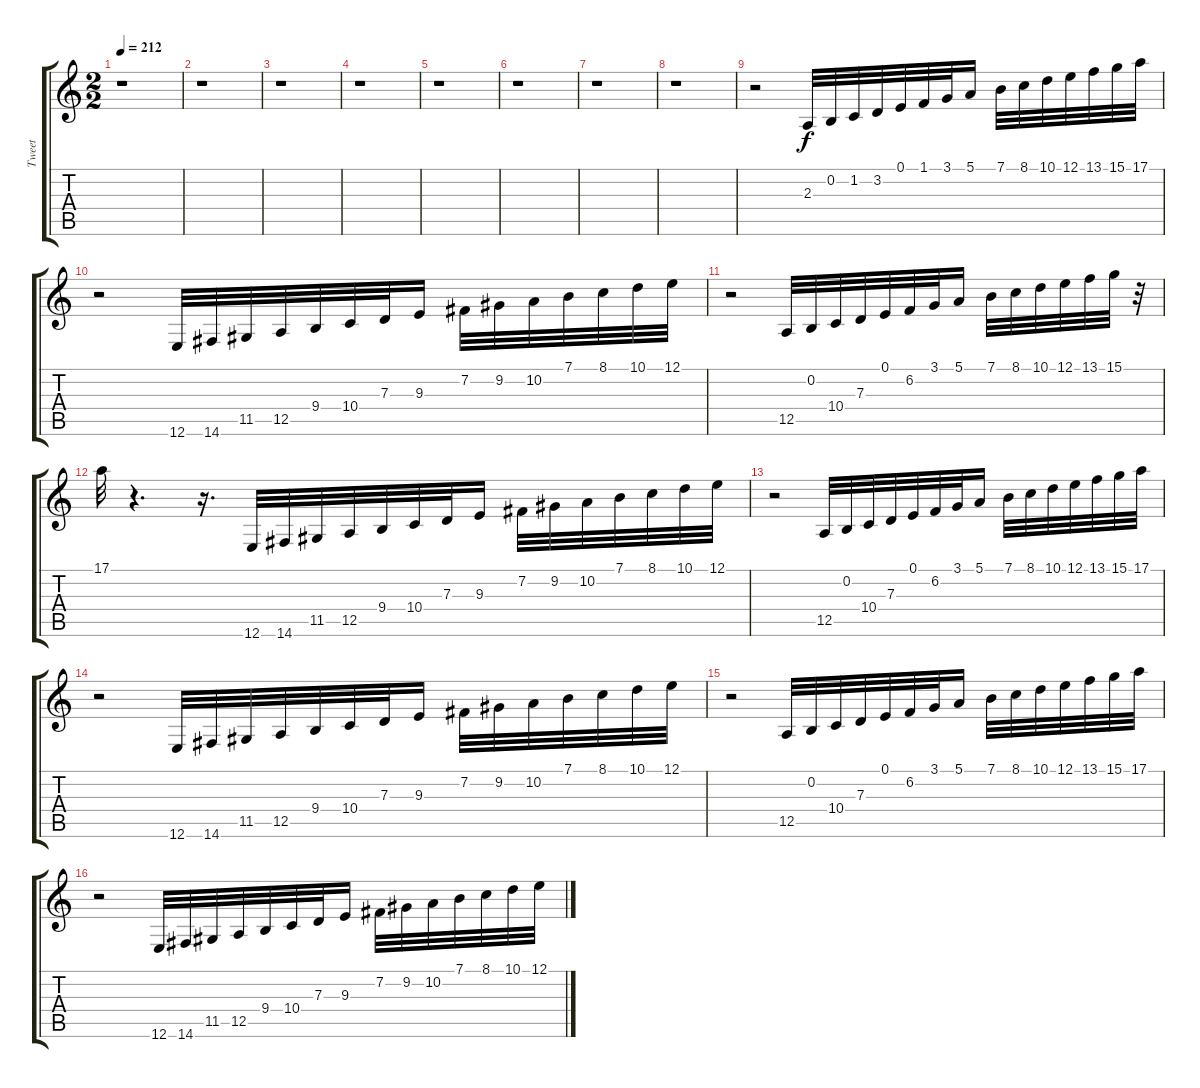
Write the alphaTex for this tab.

\track ("Tweet" "Tweet") {instrument acousticgrandpiano}
\staff {score tabs}
\tuning (E4 B3 G3 D3 A2 E2) {hide}
\ts (2 2)
\tempo 212
\clef g2
\ks c
r.1{dy f instrument acousticgrandpiano} |
r.1 |
r.1 |
r.1 |
r.1 |
r.1 |
r.1 |
r.1 |
r.2 2.3.32 0.2.32 1.2.32 3.2.32 0.1.32 1.1.32 3.1.32 5.1.16 7.1.32 8.1.32 10.1.32 12.1.32 13.1.32 15.1.32 17.1.32 |
r.2 12.6.32 14.6.32 11.5.32 12.5.32 9.4.32 10.4.32 7.3.32 9.3.16 7.2.32 9.2.32 10.2.32 7.1.32 8.1.32 10.1.32 12.1.32 |
r.2 12.5.32 0.2.32 10.4.32 7.3.32 0.1.32 6.2.32 3.1.32 5.1.16 7.1.32 8.1.32 10.1.32 12.1.32 13.1.32 15.1.32 r.32 |
17.1.32 r.4{d} r.16{d} 12.6.32 14.6.32 11.5.32 12.5.32 9.4.32 10.4.32 7.3.32 9.3.16 7.2.32 9.2.32 10.2.32 7.1.32 8.1.32 10.1.32 12.1.32 |
r.2 12.5.32 0.2.32 10.4.32 7.3.32 0.1.32 6.2.32 3.1.32 5.1.16 7.1.32 8.1.32 10.1.32 12.1.32 13.1.32 15.1.32 17.1.32 |
r.2 12.6.32 14.6.32 11.5.32 12.5.32 9.4.32 10.4.32 7.3.32 9.3.16 7.2.32 9.2.32 10.2.32 7.1.32 8.1.32 10.1.32 12.1.32 |
r.2 12.5.32 0.2.32 10.4.32 7.3.32 0.1.32 6.2.32 3.1.32 5.1.16 7.1.32 8.1.32 10.1.32 12.1.32 13.1.32 15.1.32 17.1.32 |
r.2 12.6.32 14.6.32 11.5.32 12.5.32 9.4.32 10.4.32 7.3.32 9.3.16 7.2.32 9.2.32 10.2.32 7.1.32 8.1.32 10.1.32 12.1.32
